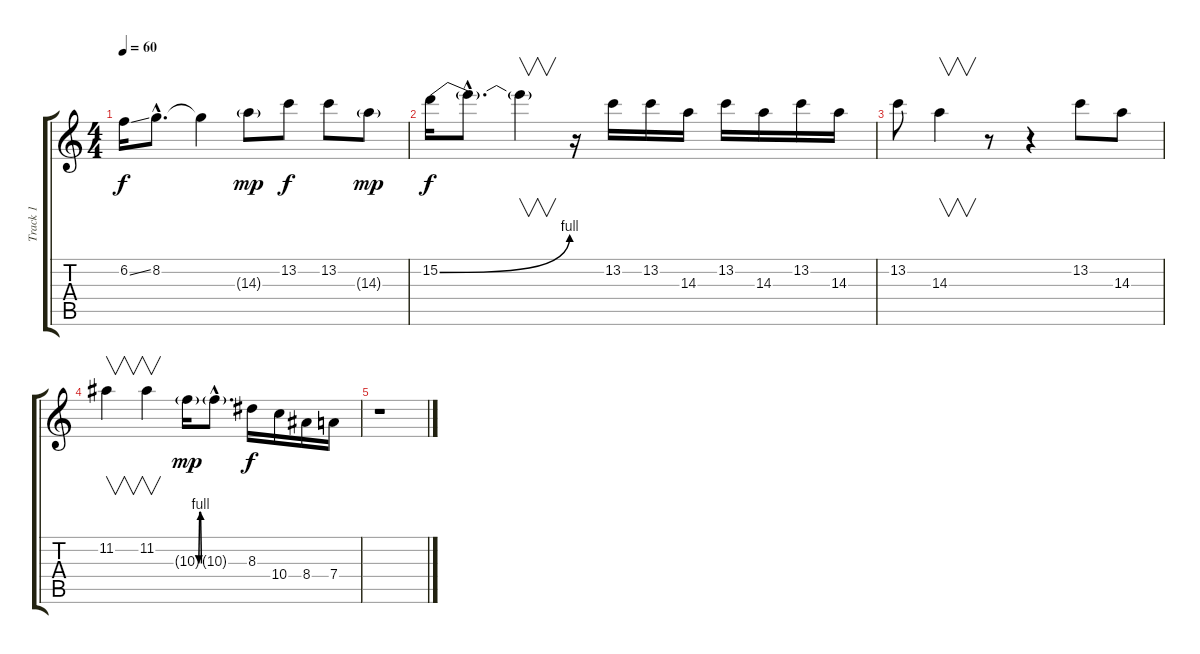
\track ("Track 1" "Track 1") {instrument electricguitarclean}
\staff {score tabs}
\tuning (E4 B3 G3 D3 A2 E2) {hide}
\ts (4 4)
\tempo 60
\clef g2
\ks c
6.2{ss}.16{dy f} 8.2{hac}.8{d} 8.2{t}.4 14.3{g}.8{dy mp} 13.2.8{dy f} 13.2.8 14.3{g}.8{dy mp} |
15.2{be (bend 0 0 60 4)}.16{dy f} 15.2{hac t}.8{d} 15.2{t}.4{v} r.16 13.2.16 13.2.16 14.3.16 13.2.16 14.3.16 13.2.16 14.3.16 |
13.2.8 14.3.4{v} r.8 r.4 13.2.8 14.3.8 |
11.2.4{v} 11.2.4{v} 10.3{be (custom 0 0 15 4 30 4 45 0 60 0) g}.16{dy mp} 10.3{g hac}.8{d} 8.3.16{dy f} 10.4.16 8.4.16 7.4.16 |
r.1
